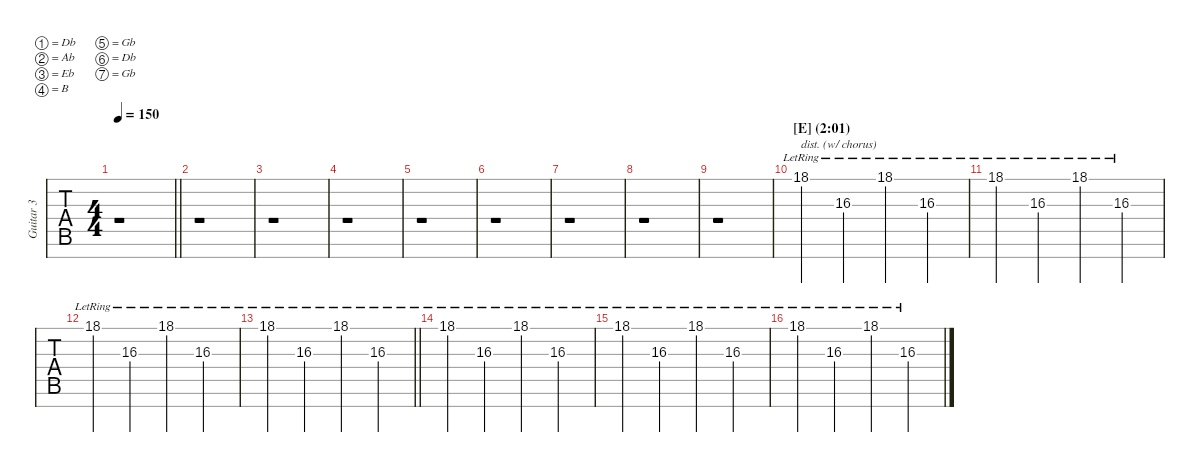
\defaultSystemsLayout 4
\hideDynamics
\bracketExtendMode nobrackets
\multiTrackTrackNamePolicy allsystems
\firstSystemTrackNameMode fullname
\otherSystemsTrackNameMode fullname
\otherSystemsTrackNameOrientation horizontal
\track ("Guitar 3" "Gtr. 3") {instrument overdrivenguitar}
\staff {tabs}
\tuning (Db4 Ab3 Eb3 B2 Gb2 Db2 Gb1)
\ts (4 4)
\scale
0.995146
\tempo 150
\accidentals auto
\clef g2
\ottava regular
\simile none
\barLineRight lightlight
\ks c
r.1{dy mf} |
\scale
0.999038 r.1 |
\scale
1.00442 r.1 |
\scale
1.00173 r.1 |
\scale
0.994809 r.1 |
\scale
0.999823 r.1 |
\scale
1.00252 r.1 |
\scale
0.999823 r.1 |
\scale
0.997838 r.1 |
\section ("" "[E] (2:01)")
\scale
0.998856 18.1{lr}.4{txt "dist. (w/ chorus)"} 16.3{lr}.4 18.1{lr}.4 16.3{lr}.4 |
\scale
1.00424 18.1{lr}.4 16.3{lr}.4 18.1{lr}.4 16.3{lr}.4 |
\scale
1.00155 18.1{lr}.4 16.3{lr}.4 18.1{lr}.4 16.3{lr}.4 |
\scale
0.995356
\barLineRight lightlight
18.1{lr}.4 16.3{lr}.4 18.1{lr}.4 16.3{lr}.4 |
\scale
1.00155 18.1{lr}.4 16.3{lr}.4 18.1{lr}.4 16.3{lr}.4 |
\scale
0.998856 18.1{lr}.4 16.3{lr}.4 18.1{lr}.4 16.3{lr}.4 |
\scale
1.00424 18.1{lr}.4 16.3{lr}.4 18.1{lr}.4 16.3{lr}.4
